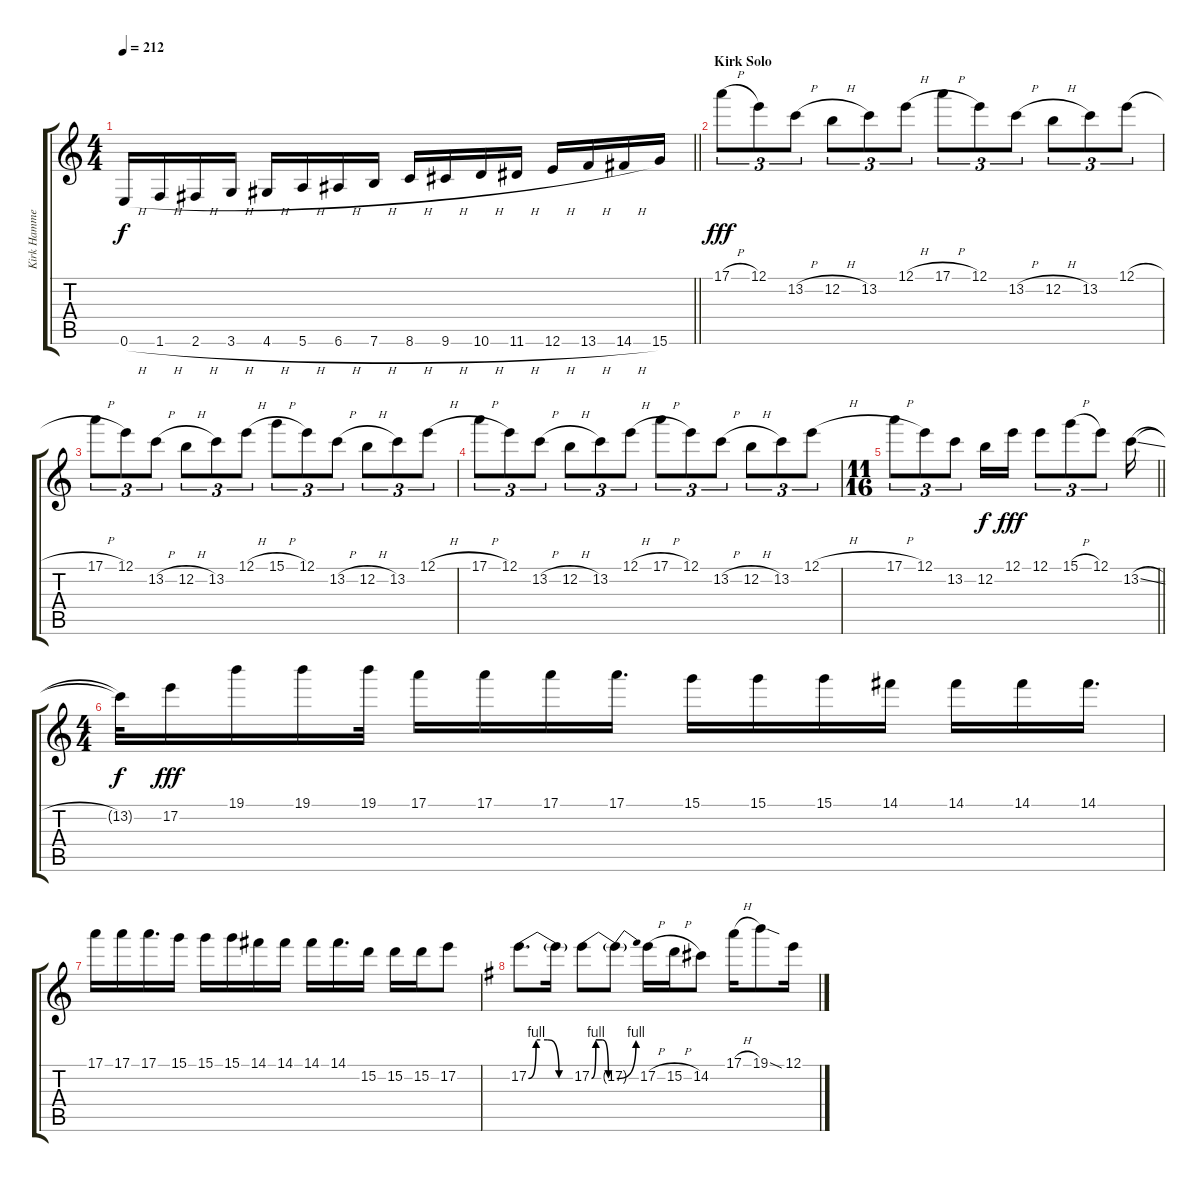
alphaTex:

\track ("Kirk Hammet" "Kirk Hamme") {instrument distortionguitar}
\staff {score tabs}
\tuning (E4 B3 G3 D3 A2 E2) {hide}
\ts (4 4)
\tempo 212
\clef g2
\barLineRight lightlight
\ks c
0.6{h}.16{dy f} 1.6{h}.16 2.6{h}.16 3.6{h}.16 4.6{h}.16 5.6{h}.16 6.6{h}.16 7.6{h}.16 8.6{h}.16 9.6{h}.16 10.6{h}.16 11.6{h}.16 12.6{h}.16 13.6{h}.16 14.6{h}.16 15.6.16 |
\section ("" "Kirk Solo")
17.1{h}.8{tu (3 2) dy fff} 12.1.8{tu (3 2)} 13.2{h}.8{tu (3 2)} 12.2{h}.8{tu (3 2)} 13.2.8{tu (3 2)} 12.1{h}.8{tu (3 2)} 17.1{h}.8{tu (3 2)} 12.1.8{tu (3 2)} 13.2{h}.8{tu (3 2)} 12.2{h}.8{tu (3 2)} 13.2.8{tu (3 2)} 12.1{h}.8{tu (3 2)} |
17.1{h}.8{tu (3 2)} 12.1.8{tu (3 2)} 13.2{h}.8{tu (3 2)} 12.2{h}.8{tu (3 2)} 13.2.8{tu (3 2)} 12.1{h}.8{tu (3 2)} 15.1{h}.8{tu (3 2)} 12.1.8{tu (3 2)} 13.2{h}.8{tu (3 2)} 12.2{h}.8{tu (3 2)} 13.2.8{tu (3 2)} 12.1{h}.8{tu (3 2)} |
17.1{h}.8{tu (3 2)} 12.1.8{tu (3 2)} 13.2{h}.8{tu (3 2)} 12.2{h}.8{tu (3 2)} 13.2.8{tu (3 2)} 12.1{h}.8{tu (3 2)} 17.1{h}.8{tu (3 2)} 12.1.8{tu (3 2)} 13.2{h}.8{tu (3 2)} 12.2{h}.8{tu (3 2)} 13.2.8{tu (3 2)} 12.1{h}.8{tu (3 2)} |
\ts (11 16)
\barLineRight lightlight
17.1{h}.8{tu (3 2)} 12.1.8{tu (3 2)} 13.2.8{tu (3 2)} 12.2.16{dy f} 12.1.16{dy fff} 12.1.8{tu (3 2)} 15.1{h}.8{tu (3 2)} 12.1.8{tu (3 2)} 13.2{sl}.16 |
\ts (4 4)
13.2{t}.32{dy f} 17.2.16{dy fff} 19.1.16 19.1.16 19.1.32 17.1.16 17.1.16 17.1.16 17.1.16{d} 15.1.16 15.1.16 15.1.16 14.1.16 14.1.16 14.1.16 14.1.16{d} |
17.1.16 17.1.16 17.1.16{d} 15.1.16 15.1.16 15.1.16 14.1.16 14.1.16 14.1.16 14.1.16{d} 15.2.16 15.2.16 15.2.16 17.2.8 |
\ks g
17.2{be (custom 0 0 10 4 25 4 40 0 60 0)}.8{d} 17.2{t}.16 17.2{be (custom 0 0 10 4 25 4 40 0 60 0)}.8 17.2{be (bend 0 0 60 4) t}.8 17.2{h}.16 15.2{h}.16 14.2.8 17.1{h}.16 19.1{sod}.8 12.1{h}.16
